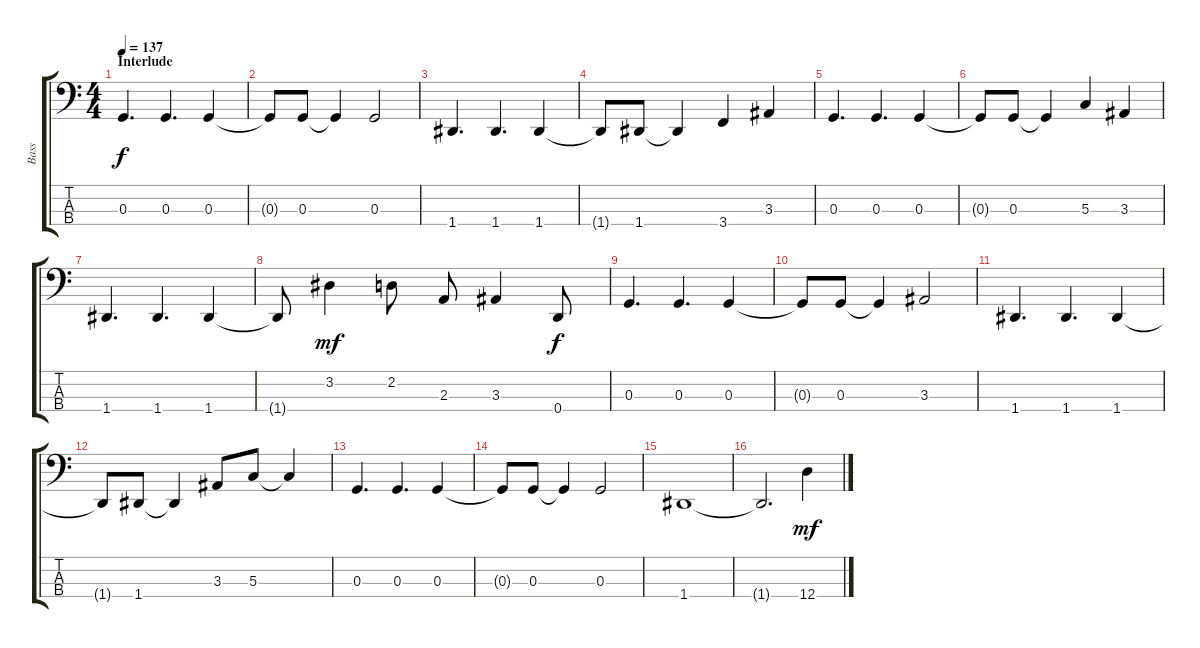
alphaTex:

\track ("Bass" "Bass") {instrument electricbassfinger}
\staff {score tabs}
\tuning (F2 C2 G1 D1) {hide}
\ts (4 4)
\section ("" "Interlude")
\tempo 137
\clef f4
\ks c
0.3.4{d dy f} 0.3.4{d} 0.3.4 |
0.3{t}.8 0.3.8 0.3{t}.4 0.3.2 |
1.4.4{d} 1.4.4{d} 1.4.4 |
1.4{t}.8 1.4.8 1.4{t}.4 3.4.4 3.3.4 |
0.3.4{d} 0.3.4{d} 0.3.4 |
0.3{t}.8 0.3.8 0.3{t}.4 5.3.4 3.3.4 |
1.4.4{d} 1.4.4{d} 1.4.4 |
1.4{t}.8 3.2.4{dy mf} 2.2.8 2.3.8 3.3.4 0.4.8{dy f} |
0.3.4{d} 0.3.4{d} 0.3.4 |
0.3{t}.8 0.3.8 0.3{t}.4 3.3.2 |
1.4.4{d} 1.4.4{d} 1.4.4 |
1.4{t}.8 1.4.8 1.4{t}.4 3.3.8 5.3.8 5.3{t}.4 |
0.3.4{d} 0.3.4{d} 0.3.4 |
0.3{t}.8 0.3.8 0.3{t}.4 0.3.2 |
1.4.1 |
1.4{t}.2{d} 12.4{ss}.4{dy mf}
